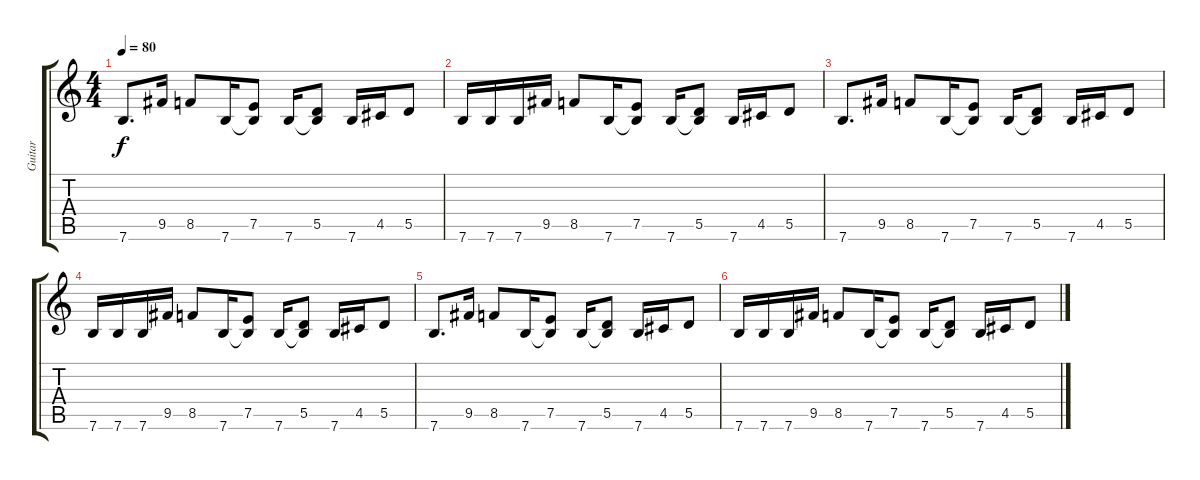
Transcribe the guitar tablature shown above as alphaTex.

\track ("Guitar" "Guitar") {instrument overdrivenguitar}
\staff {score tabs}
\tuning (E4 B3 G3 D3 A2 E2) {hide}
\ts (4 4)
\tempo 80
\clef g2
\ks c
7.6.8{d dy f} 9.5.16 8.5.8 7.6.16 (7.5 7.6{t}).8 7.6.16 (5.5 7.6{t}).8 7.6.16 4.5.16 5.5.8 |
7.6.16 7.6.16 7.6.16 9.5.16 8.5.8 7.6.16 (7.5 7.6{t}).8 7.6.16 (5.5 7.6{t}).8 7.6.16 4.5.16 5.5.8 |
7.6.8{d volume 0} 9.5.16 8.5.8 7.6.16 (7.5 7.6{t}).8 7.6.16 (5.5 7.6{t}).8 7.6.16 4.5.16 5.5.8 |
7.6.16 7.6.16 7.6.16 9.5.16 8.5.8 7.6.16 (7.5 7.6{t}).8 7.6.16 (5.5 7.6{t}).8 7.6.16 4.5.16 5.5.8 |
7.6.8{d} 9.5.16 8.5.8 7.6.16 (7.5 7.6{t}).8 7.6.16 (5.5 7.6{t}).8 7.6.16 4.5.16 5.5.8 |
7.6.16 7.6.16 7.6.16 9.5.16 8.5.8 7.6.16 (7.5 7.6{t}).8 7.6.16 (5.5 7.6{t}).8 7.6.16 4.5.16 5.5.8
